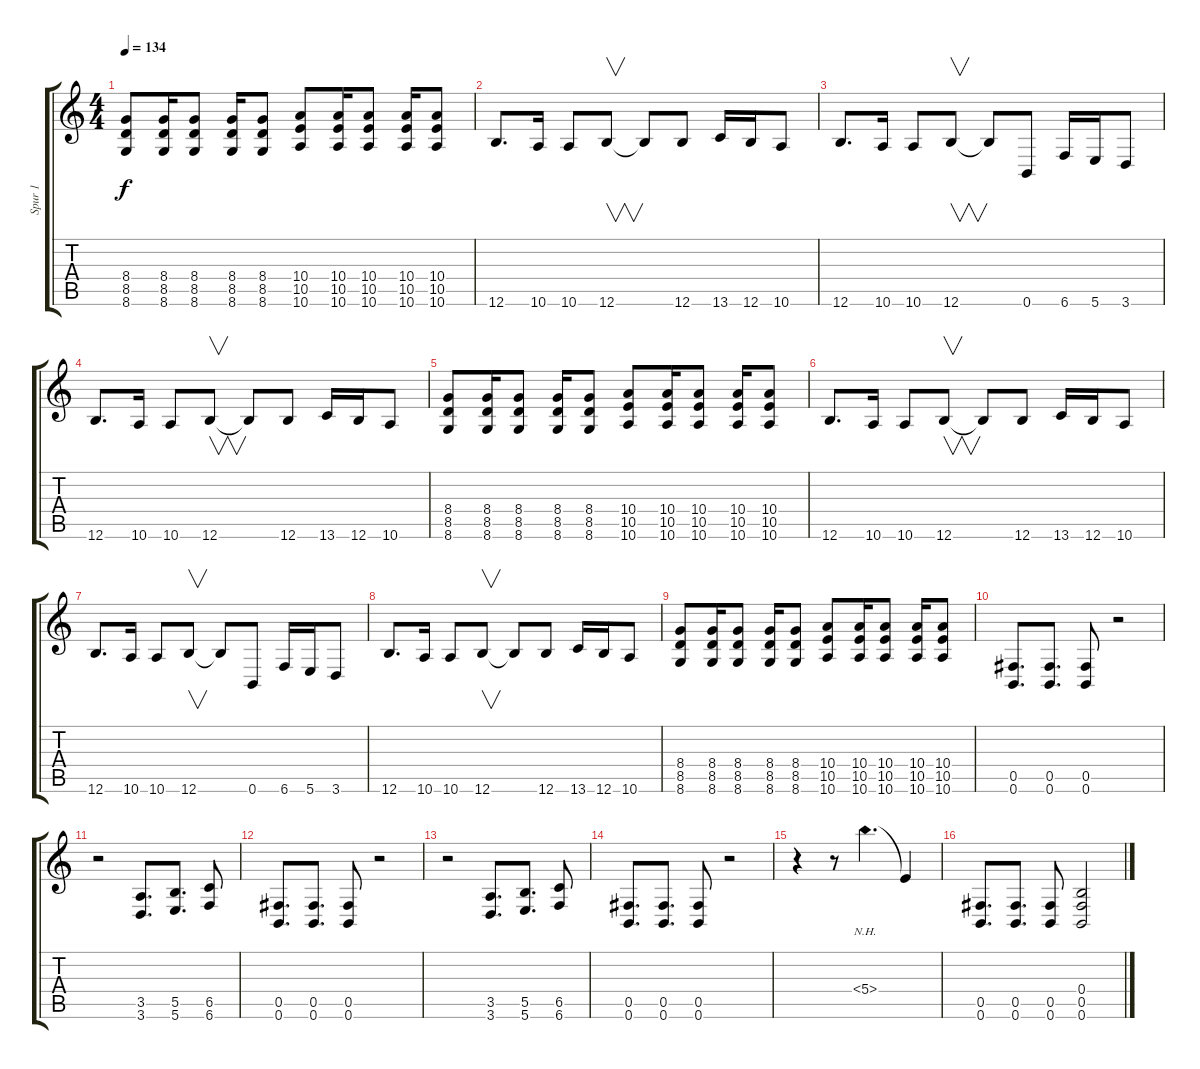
\track ("Spur 1" "Spur 1") {instrument distortionguitar}
\staff {score tabs}
\tuning (Db4 Ab3 E3 B2 Gb2 B1) {hide}
\ts (4 4)
\tempo 134
\clef g2
\ks c
(8.4 8.5 8.6).8{dy f} (8.4 8.5 8.6).16 (8.4 8.5 8.6).8 (8.4 8.5 8.6).16 (8.4 8.5 8.6).8 (10.4 10.5 10.6).8 (10.4 10.5 10.6).16 (10.4 10.5 10.6).8 (10.4 10.5 10.6).16 (10.4 10.5 10.6).8 |
12.6.8{d} 10.6.16 10.6.8 12.6.8{v} 12.6{t}.8 12.6.8 13.6.16 12.6.16 10.6.8 |
12.6.8{d} 10.6.16 10.6.8 12.6.8{v} 12.6{t}.8 0.6.8 6.6.16 5.6.16 3.6.8 |
12.6.8{d} 10.6.16 10.6.8 12.6.8{v} 12.6{t}.8 12.6.8 13.6.16 12.6.16 10.6.8 |
(8.4 8.5 8.6).8 (8.4 8.5 8.6).16 (8.4 8.5 8.6).8 (8.4 8.5 8.6).16 (8.4 8.5 8.6).8 (10.4 10.5 10.6).8 (10.4 10.5 10.6).16 (10.4 10.5 10.6).8 (10.4 10.5 10.6).16 (10.4 10.5 10.6).8 |
12.6.8{d} 10.6.16 10.6.8 12.6.8{v} 12.6{t}.8 12.6.8 13.6.16 12.6.16 10.6.8 |
12.6.8{d} 10.6.16 10.6.8 12.6.8{v} 12.6{t}.8 0.6.8 6.6.16 5.6.16 3.6.8 |
12.6.8{d} 10.6.16 10.6.8 12.6.8{v} 12.6{t}.8 12.6.8 13.6.16 12.6.16 10.6.8 |
(8.4 8.5 8.6).8 (8.4 8.5 8.6).16 (8.4 8.5 8.6).8 (8.4 8.5 8.6).16 (8.4 8.5 8.6).8 (10.4 10.5 10.6).8 (10.4 10.5 10.6).16 (10.4 10.5 10.6).8 (10.4 10.5 10.6).16 (10.4 10.5 10.6).8 |
(0.5 0.6).8{d} (0.5 0.6).8{d} (0.5 0.6).8 r.2 |
r.2 (3.5 3.6).8{d} (5.5 5.6).8{d} (6.5 6.6).8 |
(0.5 0.6).8{d} (0.5 0.6).8{d} (0.5 0.6).8 r.2 |
r.2 (3.5 3.6).8{d} (5.5 5.6).8{d} (6.5 6.6).8 |
(0.5 0.6).8{d} (0.5 0.6).8{d} (0.5 0.6).8 r.2 |
r.4 r.8 5.4{nh}.4{d} 5.4{t}.4 |
(0.5 0.6).8{d} (0.5 0.6).8{d} (0.5 0.6).8 (0.4 0.5 0.6).2
